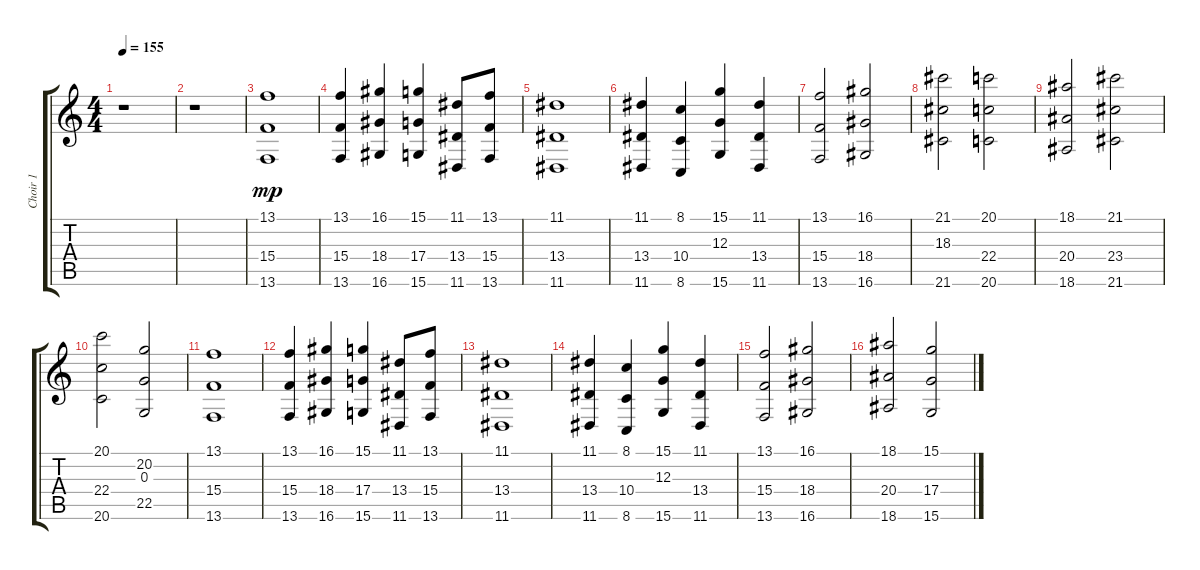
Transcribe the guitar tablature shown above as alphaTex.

\track ("Choir 1" "Choir 1") {instrument choiraahs}
\staff {score tabs}
\tuning (E4 B3 G3 D3 A2 E2) {hide}
\ts (4 4)
\tempo 155
\clef g2
\ks c
r.1{dy f} |
r.1 |
(13.1 15.4 13.6).1{dy mp} |
(13.1 15.4 13.6).4 (16.1 18.4 16.6).4 (15.1 17.4 15.6).4 (11.1 13.4 11.6).8 (13.1 15.4 13.6).8 |
(11.1 13.4 11.6).1 |
(11.1 13.4 11.6).4 (8.1 10.4 8.6).4 (15.1 12.3 15.6).4 (11.1 13.4 11.6).4 |
(13.1 15.4 13.6).2 (16.1 18.4 16.6).2 |
(21.1 18.3 21.6).2 (20.1 22.4 20.6).2 |
(18.1 20.4 18.6).2 (21.1 23.4 21.6).2 |
(20.1 22.4 20.6).2 (20.2 0.3 22.5).2 |
(13.1 15.4 13.6).1 |
(13.1 15.4 13.6).4 (16.1 18.4 16.6).4 (15.1 17.4 15.6).4 (11.1 13.4 11.6).8 (13.1 15.4 13.6).8 |
(11.1 13.4 11.6).1 |
(11.1 13.4 11.6).4 (8.1 10.4 8.6).4 (15.1 12.3 15.6).4 (11.1 13.4 11.6).4 |
(13.1 15.4 13.6).2 (16.1 18.4 16.6).2 |
(18.1 20.4 18.6).2 (15.1 17.4 15.6).2
